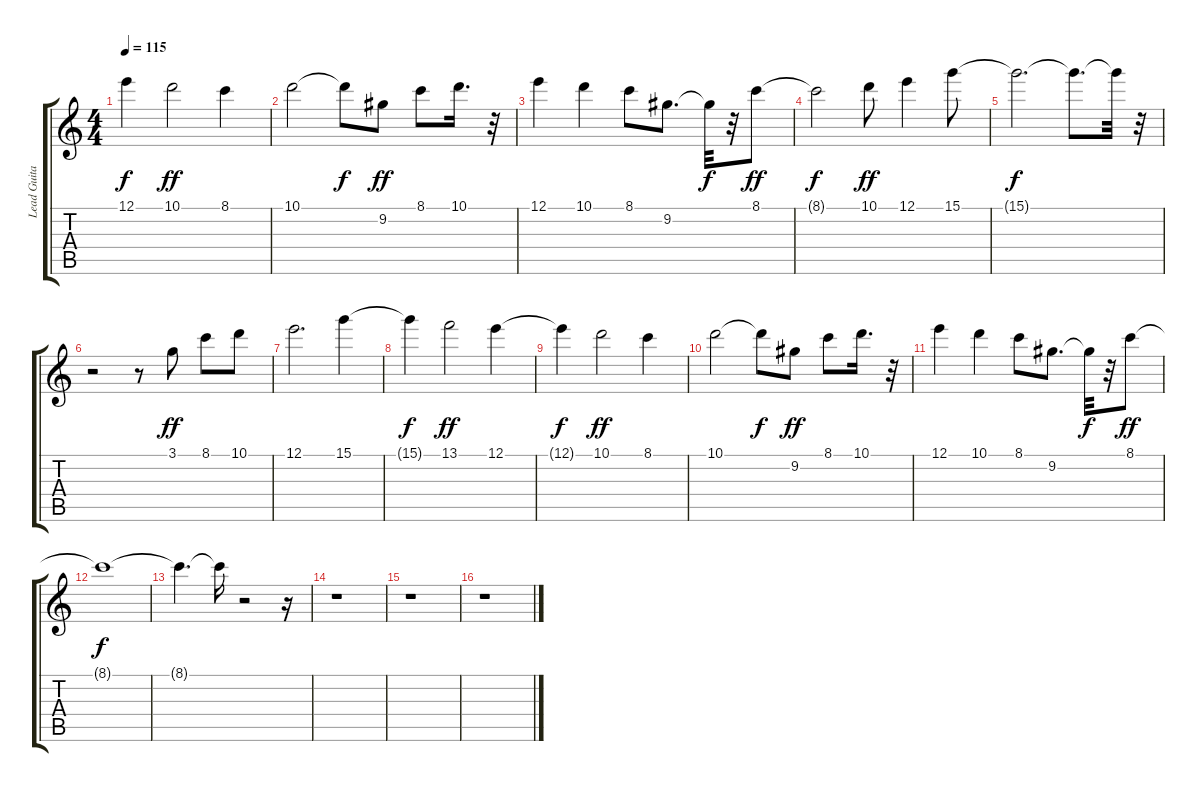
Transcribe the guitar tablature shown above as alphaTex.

\track ("Lead Guitar 1" "Lead Guita") {instrument overdrivenguitar}
\staff {score tabs}
\tuning (E4 B3 G3 D3 A2 E2) {hide}
\ts (4 4)
\tempo 115
\clef g2
\ks c
12.1{t}.4{dy f} 10.1.2{dy ff} 8.1.4 |
10.1.2 10.1{t}.8{dy f} 9.2.8{dy ff} 8.1.8 10.1.16{d} r.32 |
12.1.4 10.1.4 8.1.8 9.2.8{d} 9.2{t}.32{dy f} r.32 8.1.8{dy ff} |
8.1{t}.2{dy f} 10.1.8{dy ff} 12.1.4 15.1.8 |
15.1{t}.2{d dy f} 15.1{t}.8{d} 15.1{t}.32 r.32 |
r.2 r.8 3.1.8{dy ff} 8.1.8 10.1.8 |
12.1.2{d} 15.1.4 |
15.1{t}.4{dy f} 13.1.2{dy ff} 12.1.4 |
12.1{t}.4{dy f} 10.1.2{dy ff} 8.1.4 |
10.1.2 10.1{t}.8{dy f} 9.2.8{dy ff} 8.1.8 10.1.16{d} r.32 |
12.1.4 10.1.4 8.1.8 9.2.8{d} 9.2{t}.32{dy f} r.32 8.1.8{dy ff} |
8.1{t}.1{dy f} |
8.1{t}.4{d} 8.1{t}.16 r.2 r.16 |
r.1 |
r.1 |
r.1
